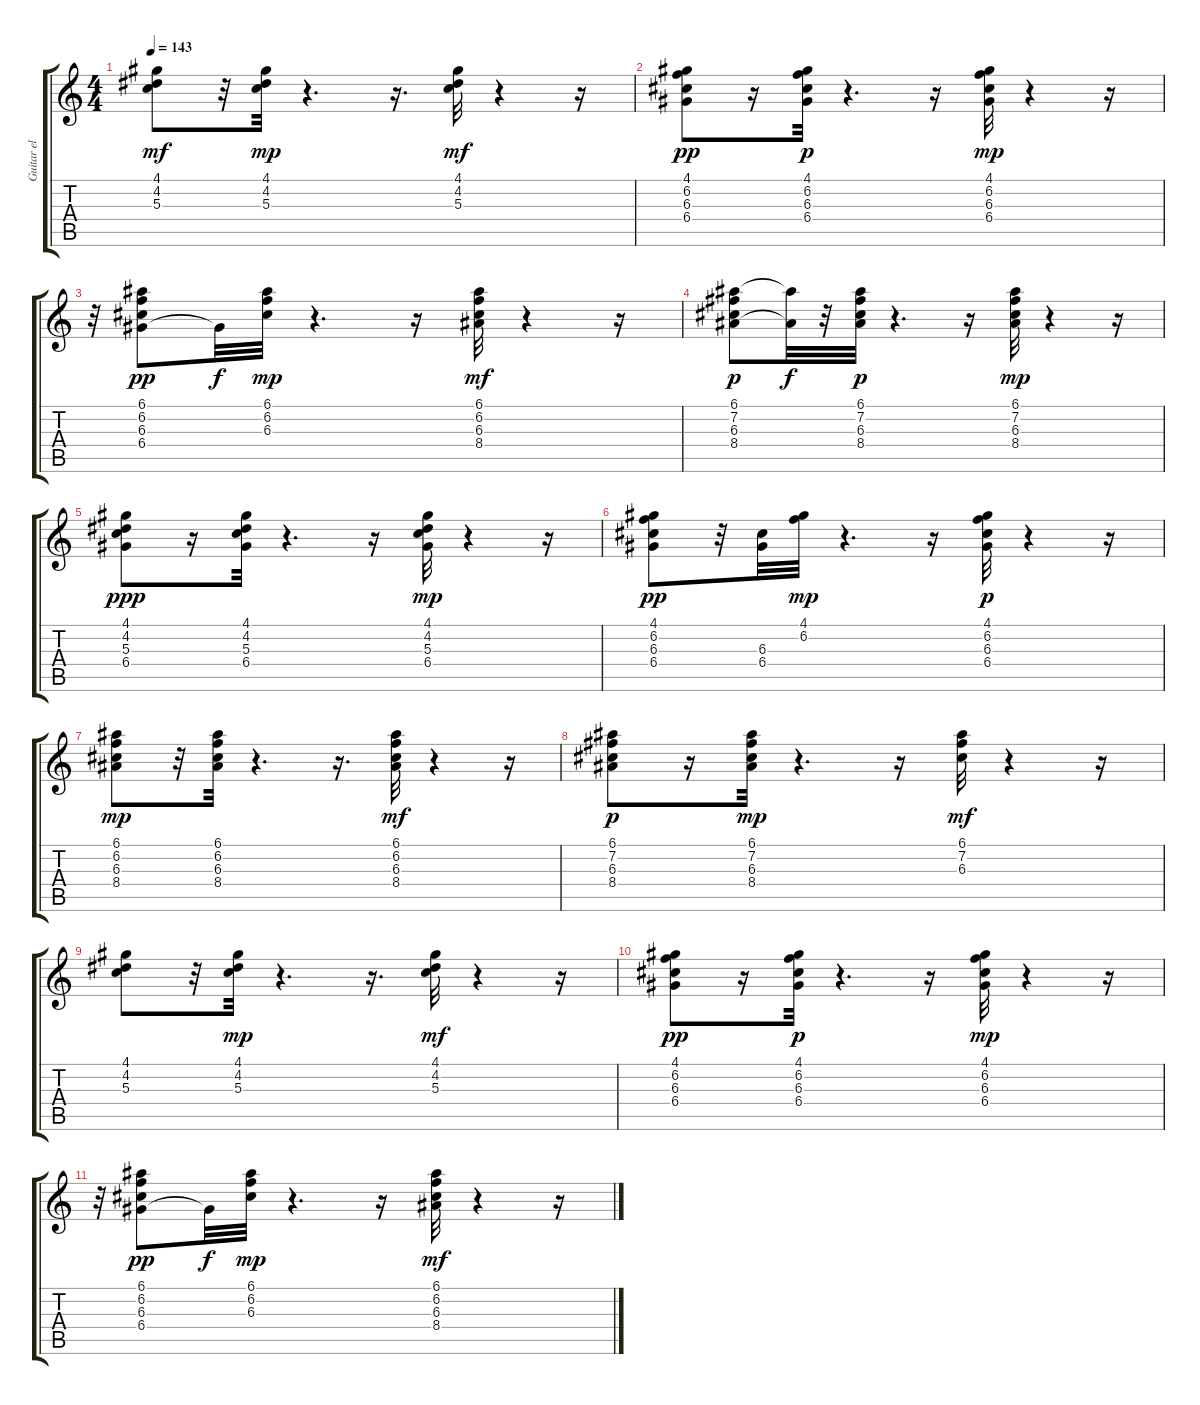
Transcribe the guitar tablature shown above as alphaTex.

\track ("Guitar el" "Guitar el") {instrument electricguitarjazz}
\staff {score tabs}
\tuning (E4 B3 G3 D3 A2 E2) {hide}
\ts (4 4)
\tempo 143
\clef g2
\ks c
(4.1 4.2 5.3).8{dy mf} r.32 (4.1 4.2 5.3).32{dy mp} r.4{d} r.16{d} (4.1 4.2 5.3).32{dy mf} r.4 r.16 |
(4.1 6.2 6.3 6.4).8{dy pp} r.16 (4.1 6.2 6.3 6.4).32{dy p} r.4{d} r.16 (4.1 6.2 6.3 6.4).32{dy mp} r.4 r.16 |
r.32 (6.1 6.2 6.3 6.4).8{dy pp} 6.4{t}.32{dy f} (6.1 6.2 6.3).32{dy mp} r.4{d} r.16 (6.1 6.2 6.3 8.4).32{dy mf} r.4 r.16 |
(6.1 7.2 6.3 8.4).8{dy p} (6.1{t} 8.4{t}).32{dy f} r.32 (6.1 7.2 6.3 8.4).32{dy p} r.4{d} r.16 (6.1 7.2 6.3 8.4).32{dy mp} r.4 r.16 |
(4.1 4.2 5.3 6.4).8{dy ppp} r.16 (4.1 4.2 5.3 6.4).32 r.4{d} r.16 (4.1 4.2 5.3 6.4).32{dy mp} r.4 r.16 |
(4.1 6.2 6.3 6.4).8{dy pp} r.32 (6.3 6.4).32 (4.1 6.2).32{dy mp} r.4{d} r.16 (4.1 6.2 6.3 6.4).32{dy p} r.4 r.16 |
(6.1 6.2 6.3 8.4).8{dy mp} r.32 (6.1 6.2 6.3 8.4).32 r.4{d} r.16{d} (6.1 6.2 6.3 8.4).32{dy mf} r.4 r.16 |
(6.1 7.2 6.3 8.4).8{dy p} r.16 (6.1 7.2 6.3 8.4).32{dy mp} r.4{d} r.16 (6.1 7.2 6.3).32{dy mf} r.4 r.16 |
(4.1 4.2 5.3).8 r.32 (4.1 4.2 5.3).32{dy mp} r.4{d} r.16{d} (4.1 4.2 5.3).32{dy mf} r.4 r.16 |
(4.1 6.2 6.3 6.4).8{dy pp} r.16 (4.1 6.2 6.3 6.4).32{dy p} r.4{d} r.16 (4.1 6.2 6.3 6.4).32{dy mp} r.4 r.16 |
r.32 (6.1 6.2 6.3 6.4).8{dy pp} 6.4{t}.32{dy f} (6.1 6.2 6.3).32{dy mp} r.4{d} r.16 (6.1 6.2 6.3 8.4).32{dy mf} r.4 r.16
